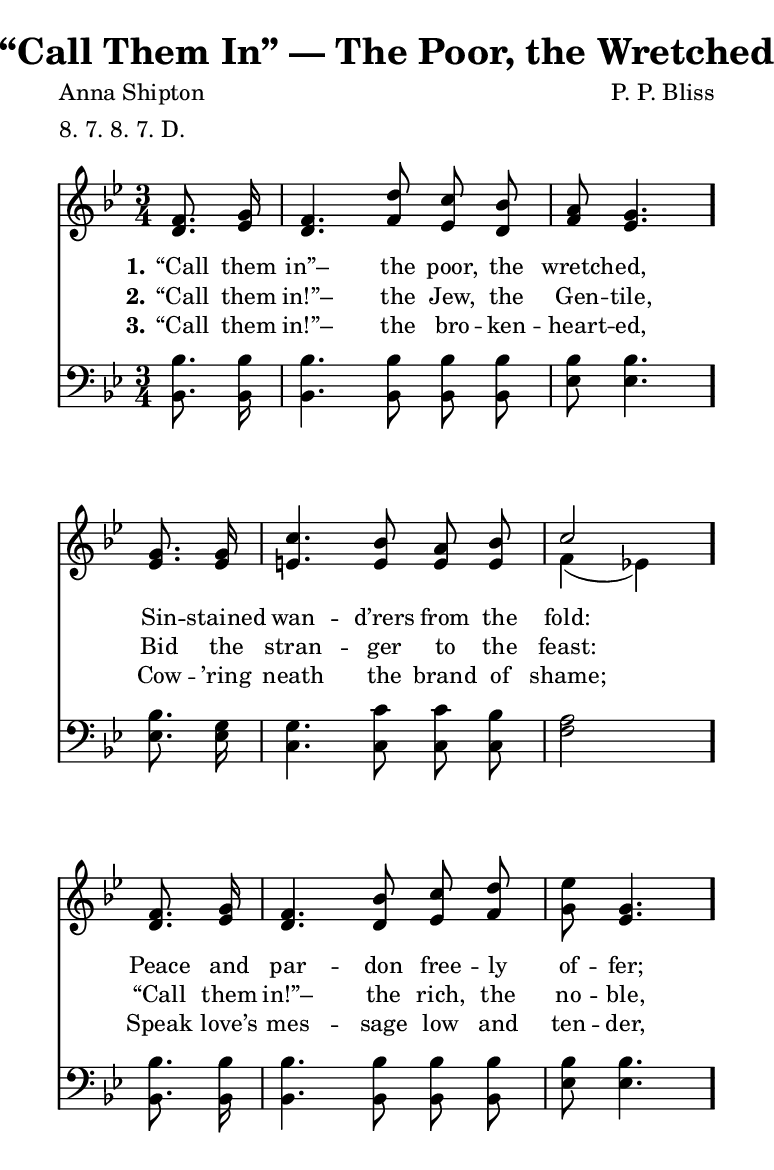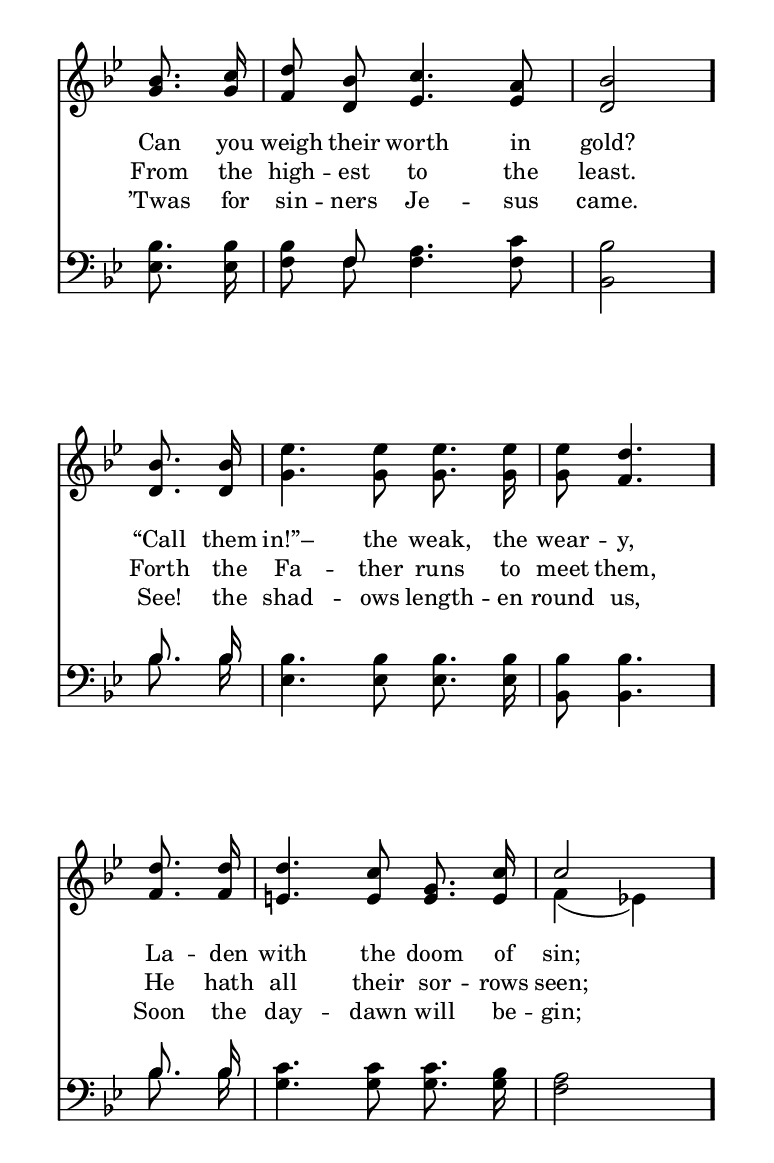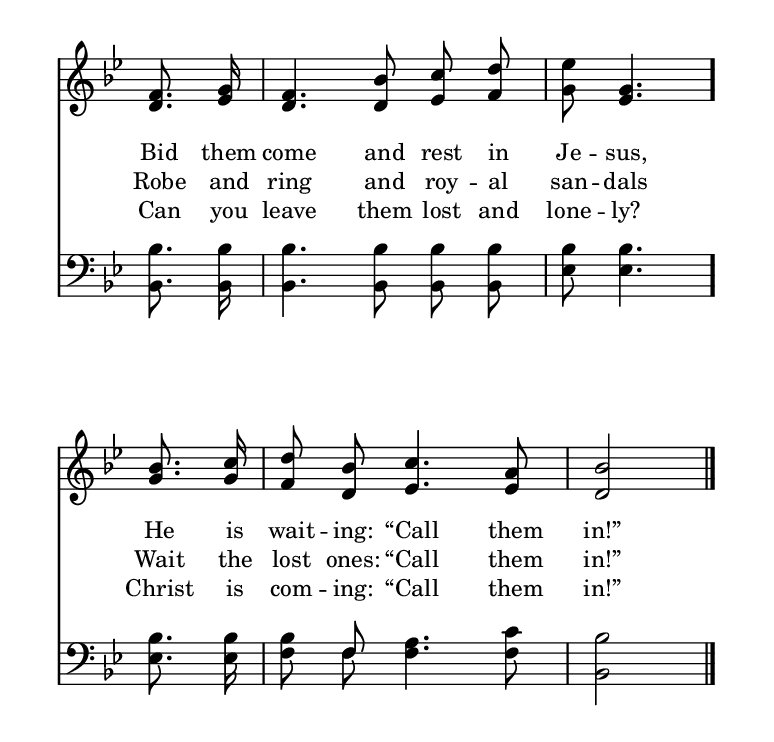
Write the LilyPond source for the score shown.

\include "common/global.ily"
\paper {
  \include "common/paper.ily"
}

\header{
  %gospel
  hymnnumber = "64"
  title = "“Call Them In” — The Poor, the Wretched"
  tunename = "Lower Lights"
  meter = "8. 7. 8. 7. D."
  poet = "Anna Shipton"
  composer = "P. P. Bliss"
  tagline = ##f
}

% for fermata in MIDI
ta = { \tempo 4=78 }
tb = { \tempo 4=39 }

patternAA = { c8. c16 | c4. c8 c8 c8 | c8 c4. }

patternBA = { c8. c16 | c4. c8 c8 c8 | c2 }
patternBB = { c8. c16 | c4. c8 c8 c8 | c4( c4) }
patternBC = { c8. c16 | c8 c8 c4. c8 | c2 }

patternCA = { c8. c16 | c4. c8 c8. c16 | c8 c4. }

patternDA = { c8. c16 | c4. c8 c8. c16 | c2 }
patternDB = { c8. c16 | c4. c8 c8. c16 | c4( c4) }

global = {
  \include "common/overrides.ily"
  \override Staff.TimeSignature.style = #'numbered
  \time 3/4
  \override Score.MetronomeMark.transparent = ##t % hide all fermata changes too
  \ta
  \key bes \major
  \partial 4
  \autoBeamOff
}

notesSoprano = {
\global
\relative c' {

  \changePitch \patternAA { f g | f d' c bes | a g }
  \changePitch \patternBA { g g | c bes a bes | c }
  \changePitch \patternAA { f, g | f bes c d | ees g, }
  \changePitch \patternBC { bes c | d bes c a | bes }

  \changePitch \patternCA { bes bes | ees ees ees ees | ees d }
  \changePitch \patternDA { d d | d c g c | c }
  \changePitch \patternAA { f, g | f bes c d | ees g, }
  \changePitch \patternBC { bes c | d bes c a | bes }

  \bar "|."

}
}

notesAlto = {
\global
\relative e' {

  \changePitch \patternAA { d ees | d f ees d | f ees }
  \changePitch \patternBB { ees ees | e e e e | f ees! }
  \changePitch \patternAA { d ees | d d ees f | g ees }
  \changePitch \patternBC { g g | f d ees ees | d }

  \changePitch \patternCA { d d | g g g g | g f }
  \changePitch \patternDB { f f e e e e | f ees! }
  \changePitch \patternAA { d ees | d d ees f | g ees }
  \changePitch \patternBC { g g | f d ees ees | d }

}
}

notesTenor = {
\global
\relative a {

  \changePitch \patternAA { bes bes | bes bes bes bes | bes bes }
  \changePitch \patternBA { bes g | g c c bes | a }
  \changePitch \patternAA { bes bes | bes bes bes bes | bes bes }
  \changePitch \patternBC { bes bes | bes f a c | bes }

  \changePitch \patternCA { bes bes | bes bes bes bes | bes bes }
  \changePitch \patternDA { bes bes | c c c bes | a }
  \changePitch \patternAA { bes bes | bes bes bes bes | bes bes }
  \changePitch \patternBC { bes bes | bes f a c | bes }

}
}

notesBass = {
\global
\relative f, {

  \changePitch \patternAA { bes bes | bes bes bes bes | ees ees }
  \changePitch \patternBA { ees ees | c c c c | f }
  \changePitch \patternAA { bes, bes | bes bes bes bes | ees ees }
  \changePitch \patternBC { ees ees | f f f f | bes, }

  \changePitch \patternCA { bes' bes | ees, ees ees ees | bes bes }
  \changePitch \patternDA { bes' bes | g g g g | f }
  \changePitch \patternAA { bes, bes | bes bes bes bes | ees ees }
  \changePitch \patternBC { ees ees | f f f f | bes, }

}
}

wordsA = \lyricmode {
\set stanza = "1."

“Call them in”– the poor, the wretch -- ed, \bar "."
Sin -- stained wan -- d’rers from the fold: \bar "." \eogbreak
Peace and par -- don free -- ly of -- fer; \bar "."
Can you weigh their worth in gold? \bar "." \eogbreak
“Call them in!”– the weak, the wear -- y, \bar "."
La -- den with the doom of sin; \bar "." \eogbreak
Bid them come and rest in Je -- sus, \bar "."
He is wait -- ing: “Call them in!” \bar "." \eogbreak

}

wordsB = \lyricmode {
\set stanza = "2."

“Call them in!”– the Jew, the Gen -- tile,
Bid the stran -- ger to the feast:
“Call them in!”– the rich, the no -- ble,
From the high -- est to the least.
Forth the Fa -- ther runs to meet them,
He hath all their sor -- rows seen;
Robe and ring and roy -- al san -- dals
Wait the lost ones: “Call them in!”

}

wordsC = \lyricmode {
\set stanza = "3."

“Call them in!”– the bro -- ken -- heart -- ed,
Cow -- ’ring neath the brand of shame;
Speak love’s mes -- sage low and ten -- der,
’Twas for sin -- ners Je -- sus came.
See! the shad -- ows length -- en round us,
Soon the day -- dawn will be -- gin;
Can you leave them lost and lone -- ly?
Christ is com -- ing: “Call them in!”

}

\score {
  \context ChoirStaff <<
    \context Staff = upper <<
      \set Staff.autoBeaming = ##f
      \set ChoirStaff.systemStartDelimiter = #'SystemStartBar
      \set ChoirStaff.printPartCombineTexts = ##f
      \partcombine #'(2 . 9) \notesSoprano \notesAlto
      \context NullVoice = sopranos { \voiceOne << \notesSoprano >> }
      \context NullVoice = altos { \voiceTwo << \notesAlto >> }
      \context Lyrics = one   \lyricsto sopranos \wordsA
      \context Lyrics = two   \lyricsto sopranos \wordsB
      \context Lyrics = three \lyricsto sopranos \wordsC
    >>
    \context Staff = men <<
      \set Staff.autoBeaming = ##f
      \clef bass
      \set ChoirStaff.printPartCombineTexts = ##f
      \partcombine #'(2 . 9) \notesTenor \notesBass
      \context NullVoice = tenors { \voiceOne << \notesTenor >> }
      \context NullVoice = basses { \voiceTwo << \notesBass >> }
    >>
  >>
  \layout {
    \include "common/layout.ily"
  }
  \midi{
    \include "common/midi.ily"
  }
}

\version "2.19.49"  % necessary for upgrading to future LilyPond versions.

% vi:set et ts=2 sw=2 ai nocindent syntax=lilypond:
